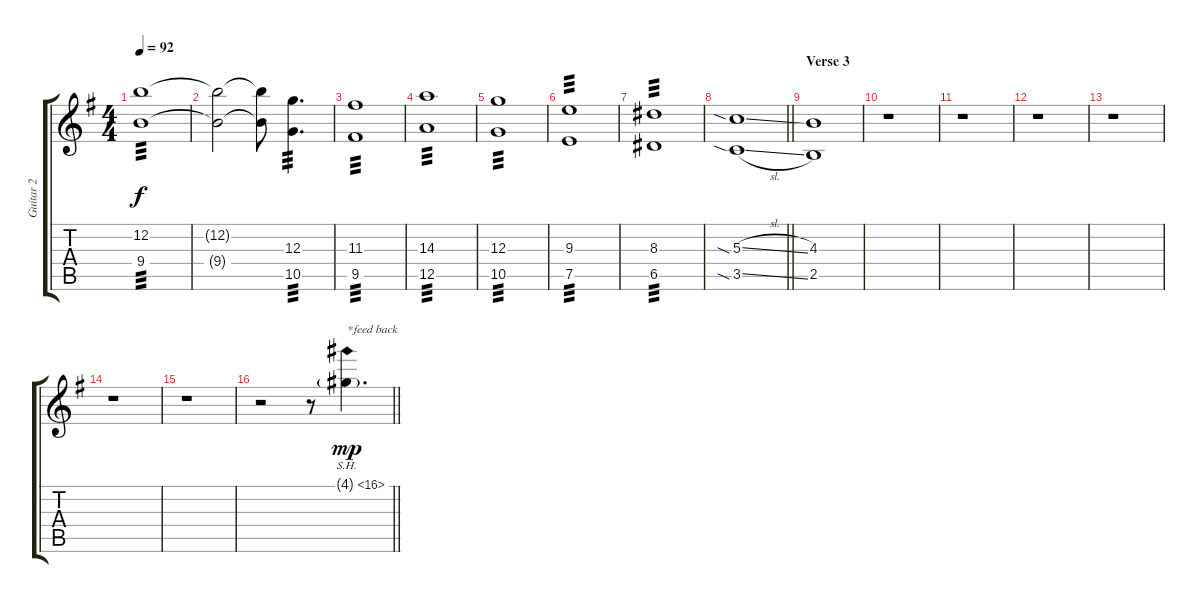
\track ("Guitar 2" "Guitar 2") {instrument distortionguitar}
\staff {score tabs}
\tuning (E4 B3 G3 D3 A2 E2) {hide}
\ts (4 4)
\tempo 92
\clef g2
\ks g
(12.2 9.4).1{tp 3 dy f} |
(12.2{t} 9.4{t}).2 (12.2{t} 9.4{t}).8 (12.3 10.5).4{d tp 3} |
(11.3 9.5).1{tp 3} |
(14.3 12.5).1{tp 3} |
(12.3 10.5).1{tp 3} |
(9.3 7.5).1{tp 3} |
(8.3 6.5).1{tp 3} |
\barLineRight lightlight
(5.3{sia sl} 3.5{sia sl}).1 |
\section ("" "Verse 3")
(4.3 2.5).1 |
r.1 |
r.1 |
r.1 |
r.1 |
r.1 |
r.1 |
\barLineRight lightlight
r.2 r.8 4.1{sh 12 g}.4{d txt "*feed back" dy mp}
